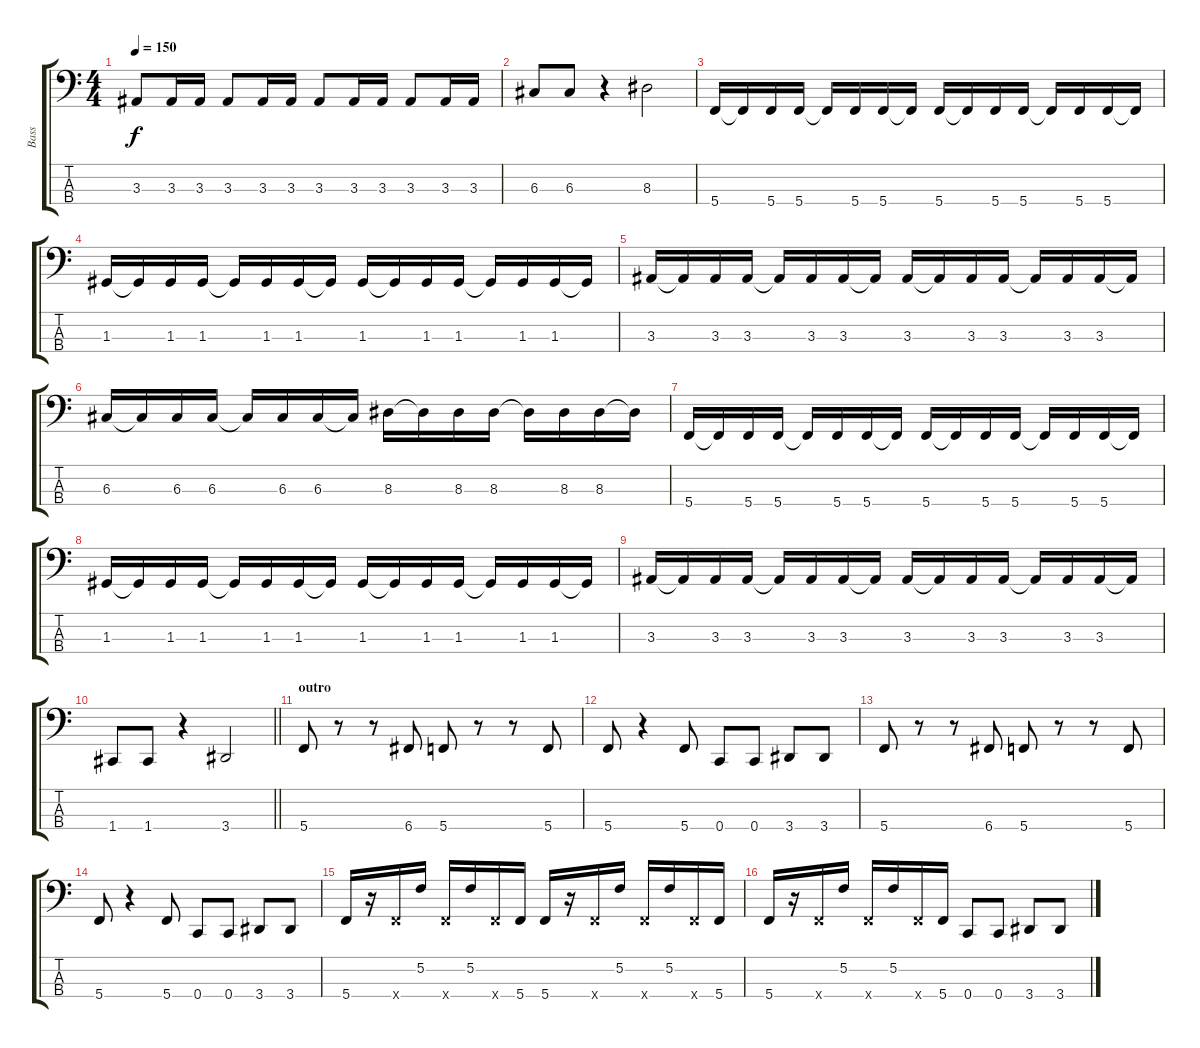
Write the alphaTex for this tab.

\track ("Bass" "Bass") {instrument slapbass1}
\staff {score tabs}
\tuning (F2 C2 G1 C1) {hide}
\ts (4 4)
\tempo 150
\clef f4
\ks c
3.3.8{dy f} 3.3.16 3.3.16 3.3.8 3.3.16 3.3.16 3.3.8 3.3.16 3.3.16 3.3.8 3.3.16 3.3.16 |
6.3.8 6.3.8 r.4 8.3.2 |
5.4.16 5.4{t}.16 5.4.16 5.4.16 5.4{t}.16 5.4.16 5.4.16 5.4{t}.16 5.4.16 5.4{t}.16 5.4.16 5.4.16 5.4{t}.16 5.4.16 5.4.16 5.4{t}.16 |
1.3.16 1.3{t}.16 1.3.16 1.3.16 1.3{t}.16 1.3.16 1.3.16 1.3{t}.16 1.3.16 1.3{t}.16 1.3.16 1.3.16 1.3{t}.16 1.3.16 1.3.16 1.3{t}.16 |
3.3.16 3.3{t}.16 3.3.16 3.3.16 3.3{t}.16 3.3.16 3.3.16 3.3{t}.16 3.3.16 3.3{t}.16 3.3.16 3.3.16 3.3{t}.16 3.3.16 3.3.16 3.3{t}.16 |
6.3.16 6.3{t}.16 6.3.16 6.3.16 6.3{t}.16 6.3.16 6.3.16 6.3{t}.16 8.3.16 8.3{t}.16 8.3.16 8.3.16 8.3{t}.16 8.3.16 8.3.16 8.3{t}.16 |
5.4.16 5.4{t}.16 5.4.16 5.4.16 5.4{t}.16 5.4.16 5.4.16 5.4{t}.16 5.4.16 5.4{t}.16 5.4.16 5.4.16 5.4{t}.16 5.4.16 5.4.16 5.4{t}.16 |
1.3.16 1.3{t}.16 1.3.16 1.3.16 1.3{t}.16 1.3.16 1.3.16 1.3{t}.16 1.3.16 1.3{t}.16 1.3.16 1.3.16 1.3{t}.16 1.3.16 1.3.16 1.3{t}.16 |
3.3.16 3.3{t}.16 3.3.16 3.3.16 3.3{t}.16 3.3.16 3.3.16 3.3{t}.16 3.3.16 3.3{t}.16 3.3.16 3.3.16 3.3{t}.16 3.3.16 3.3.16 3.3{t}.16 |
\barLineRight lightlight
1.4.8 1.4.8 r.4 3.4.2 |
\section ("" "outro")
5.4.8 r.8 r.8 6.4.8 5.4.8 r.8 r.8 5.4.8 |
5.4.8 r.4 5.4.8 0.4.8 0.4.8 3.4.8 3.4.8 |
5.4.8 r.8 r.8 6.4.8 5.4.8 r.8 r.8 5.4.8 |
5.4.8 r.4 5.4.8 0.4.8 0.4.8 3.4.8 3.4.8 |
5.4.16 r.16 5.4{x}.16 5.2.16 5.4{x}.16 5.2.16 5.4{x}.16 5.4.16 5.4.16 r.16 5.4{x}.16 5.2.16 5.4{x}.16 5.2.16 5.4{x}.16 5.4.16 |
5.4.16 r.16 5.4{x}.16 5.2.16 5.4{x}.16 5.2.16 5.4{x}.16 5.4.16 0.4.8 0.4.8 3.4.8 3.4.8
